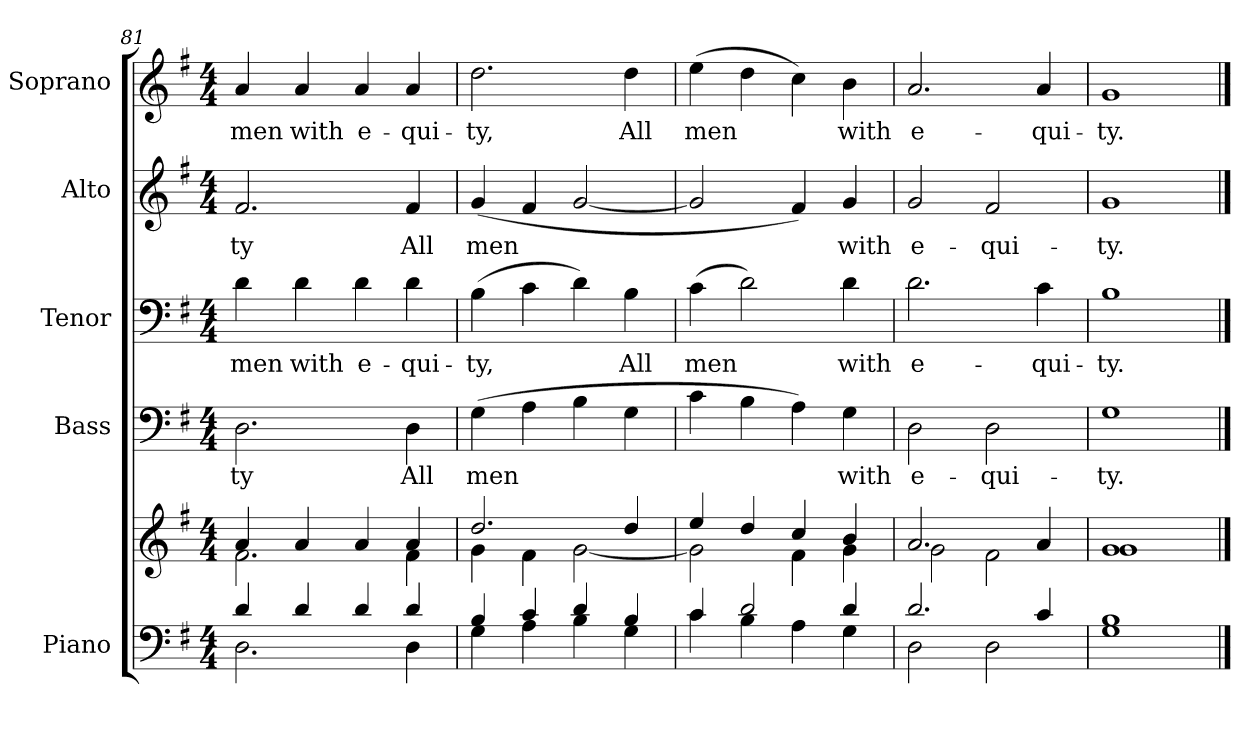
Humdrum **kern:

**kern	**kern	**kern	**text	**kern	**text	**kern	**text	**kern	**text
*part5	*part5	*part4	*part4	*part3	*part3	*part2	*part2	*part1	*part1
*staff6	*staff5	*staff4	*staff4	*staff3	*staff3	*staff2	*staff2	*staff1	*staff1
*I"Piano	*	*I"Bass	*	*I"Tenor	*	*I"Alto	*	*I"Soprano	*
*I'Pno.	*	*I'B.	*	*I'T.	*	*I'A.	*	*I'S.	*
!!LO:PB:g=z
*clefF4	*clefG2	*clefF4	*	*clefF4	*	*clefG2	*	*clefG2	*
*k[f#]	*k[f#]	*k[f#]	*	*k[f#]	*	*k[f#]	*	*k[f#]	*
*G:	*G:	*G:	*	*G:	*	*G:	*	*G:	*
*M4/4	*M4/4	*M4/4	*	*M4/4	*	*M4/4	*	*M4/4	*
=81	=81	=81	=81	=81	=81	=81	=81	=81	=81
*^	*^	*	*	*	*	*	*	*	*
!	!	!	!	!	!LO:LY:b:color=#000000	!	!	!	!	!	!
!	!	!	!	!	!	!	!LO:LY:b:color=#000000	!	!	!	!
!	!	!	!	!	!	!	!	!	!LO:LY:b:color=#000000	!	!
!	!	!	!	!	!	!	!	!	!	!	!LO:LY:b:color=#000000
4di/	2.Di\	4ai/	2.f#i\	2.Di\	-ty	4di\	men	2.f#i/	-ty	4ai/	men
!	!	!	!	!	!	!	!LO:LY:b:color=#000000	!	!	!	!
!	!	!	!	!	!	!	!	!	!	!	!LO:LY:b:color=#000000
4di/	.	4ai/	.	.	.	4di\	with	.	.	4ai/	with
!	!	!	!	!	!	!	!LO:LY:b:color=#000000	!	!	!	!
!	!	!	!	!	!	!	!	!	!	!	!LO:LY:b:color=#000000
4di/	.	4ai/	.	.	.	4di\	e-	.	.	4ai/	e-
!	!	!	!	!	!LO:LY:b:color=#000000	!	!	!	!	!	!
!	!	!	!	!	!	!	!LO:LY:b:color=#000000	!	!	!	!
!	!	!	!	!	!	!	!	!	!LO:LY:b:color=#000000	!	!
!	!	!	!	!	!	!	!	!	!	!	!LO:LY:b:color=#000000
4di/	4Di\	4ai/	4f#i\	4Di\	All	4di\	-qui-	4f#i/	All	4ai/	-qui-
=82	=82	=82	=82	=82	=82	=82	=82	=82	=82	=82	=82
!	!	!	!	!	!LO:LY:b:color=#000000	!	!	!	!	!	!
!	!	!	!	!	!	!	!LO:LY:b:color=#000000	!	!	!	!
!	!	!	!	!	!	!	!	!	!LO:LY:b:color=#000000	!	!
!	!	!	!	!	!	!	!	!	!	!	!LO:LY:b:color=#000000
4Bi/	4Gi\	2.ddi/	4gi\	(4Gi\	men	(4Bi\	-ty,	(4gi/	men	2.ddi\	-ty,
4ci/	4Ai\	.	4f#i\	4Ai\	.	4ci\	.	4f#i/	.	.	.
4di/	4Bi\	.	[<2gi\	4Bi\	.	4di\)	.	[<2gi/	.	.	.
!	!	!	!	!	!	!	!LO:LY:b:color=#000000	!	!	!	!
!	!	!	!	!	!	!	!	!	!	!	!LO:LY:b:color=#000000
4Bi/	4Gi\	4ddi/	.	4Gi\	.	4Bi\	All	.	.	4ddi\	All
=83	=83	=83	=83	=83	=83	=83	=83	=83	=83	=83	=83
!	!	!	!	!	!	!	!LO:LY:b:color=#000000	!	!	!	!
!	!	!	!	!	!	!	!	!	!	!	!LO:LY:b:color=#000000
4ci/	4ci\	4eei/	2gi\]	4ci\	.	(4ci\	men	2gi/]	.	(4eei\	men
2di/	4Bi\	4ddi/	.	4Bi\	.	2di\)	.	.	.	4ddi\	.
.	4Ai\	4cci/	4f#i\	4Ai\)	.	.	.	4f#i/)	.	4cci\)	.
!	!	!	!	!	!LO:LY:b:color=#000000	!	!	!	!	!	!
!	!	!	!	!	!	!	!LO:LY:b:color=#000000	!	!	!	!
!	!	!	!	!	!	!	!	!	!LO:LY:b:color=#000000	!	!
!	!	!	!	!	!	!	!	!	!	!	!LO:LY:b:color=#000000
4di/	4Gi\	4bi/	4gi\	4Gi\	with	4di\	with	4gi/	with	4bi\	with
=84	=84	=84	=84	=84	=84	=84	=84	=84	=84	=84	=84
!	!	!	!	!	!LO:LY:b:color=#000000	!	!	!	!	!	!
!	!	!	!	!	!	!	!LO:LY:b:color=#000000	!	!	!	!
!	!	!	!	!	!	!	!	!	!LO:LY:b:color=#000000	!	!
!	!	!	!	!	!	!	!	!	!	!	!LO:LY:b:color=#000000
2.di/	2Di\	2.ai/	2gi\	2Di\	e-	2.di\	e-	2gi/	e-	2.ai/	e-
!	!	!	!	!	!LO:LY:b:color=#000000	!	!	!	!	!	!
!	!	!	!	!	!	!	!	!	!LO:LY:b:color=#000000	!	!
.	2Di\	.	2f#i\	2Di\	-qui-	.	.	2f#i/	-qui-	.	.
!	!	!	!	!	!	!	!LO:LY:b:color=#000000	!	!	!	!
!	!	!	!	!	!	!	!	!	!	!	!LO:LY:b:color=#000000
4ci/	.	4ai/	.	.	.	4ci\	-qui-	.	.	4ai/	-qui-
!!LO:PB:g=z
=85	=85	=85	=85	=85	=85	=85	=85	=85	=85	=85	=85
!	!	!	!	!	!LO:LY:b:color=#000000	!	!	!	!	!	!
!	!	!	!	!	!	!	!LO:LY:b:color=#000000	!	!	!	!
!	!	!	!	!	!	!	!	!	!LO:LY:b:color=#000000	!	!
!	!	!	!	!	!	!	!	!	!	!	!LO:LY:b:color=#000000
1Bi	1Gi	1gi	1gi	1Gi	-ty.	1Bi	-ty.	1gi	-ty.	1gi	-ty.
*v	*v	*	*	*	*	*	*	*	*	*	*
*	*v	*v	*	*	*	*	*	*	*	*
==	==	==	==	==	==	==	==	==	==
*-	*-	*-	*-	*-	*-	*-	*-	*-	*-
